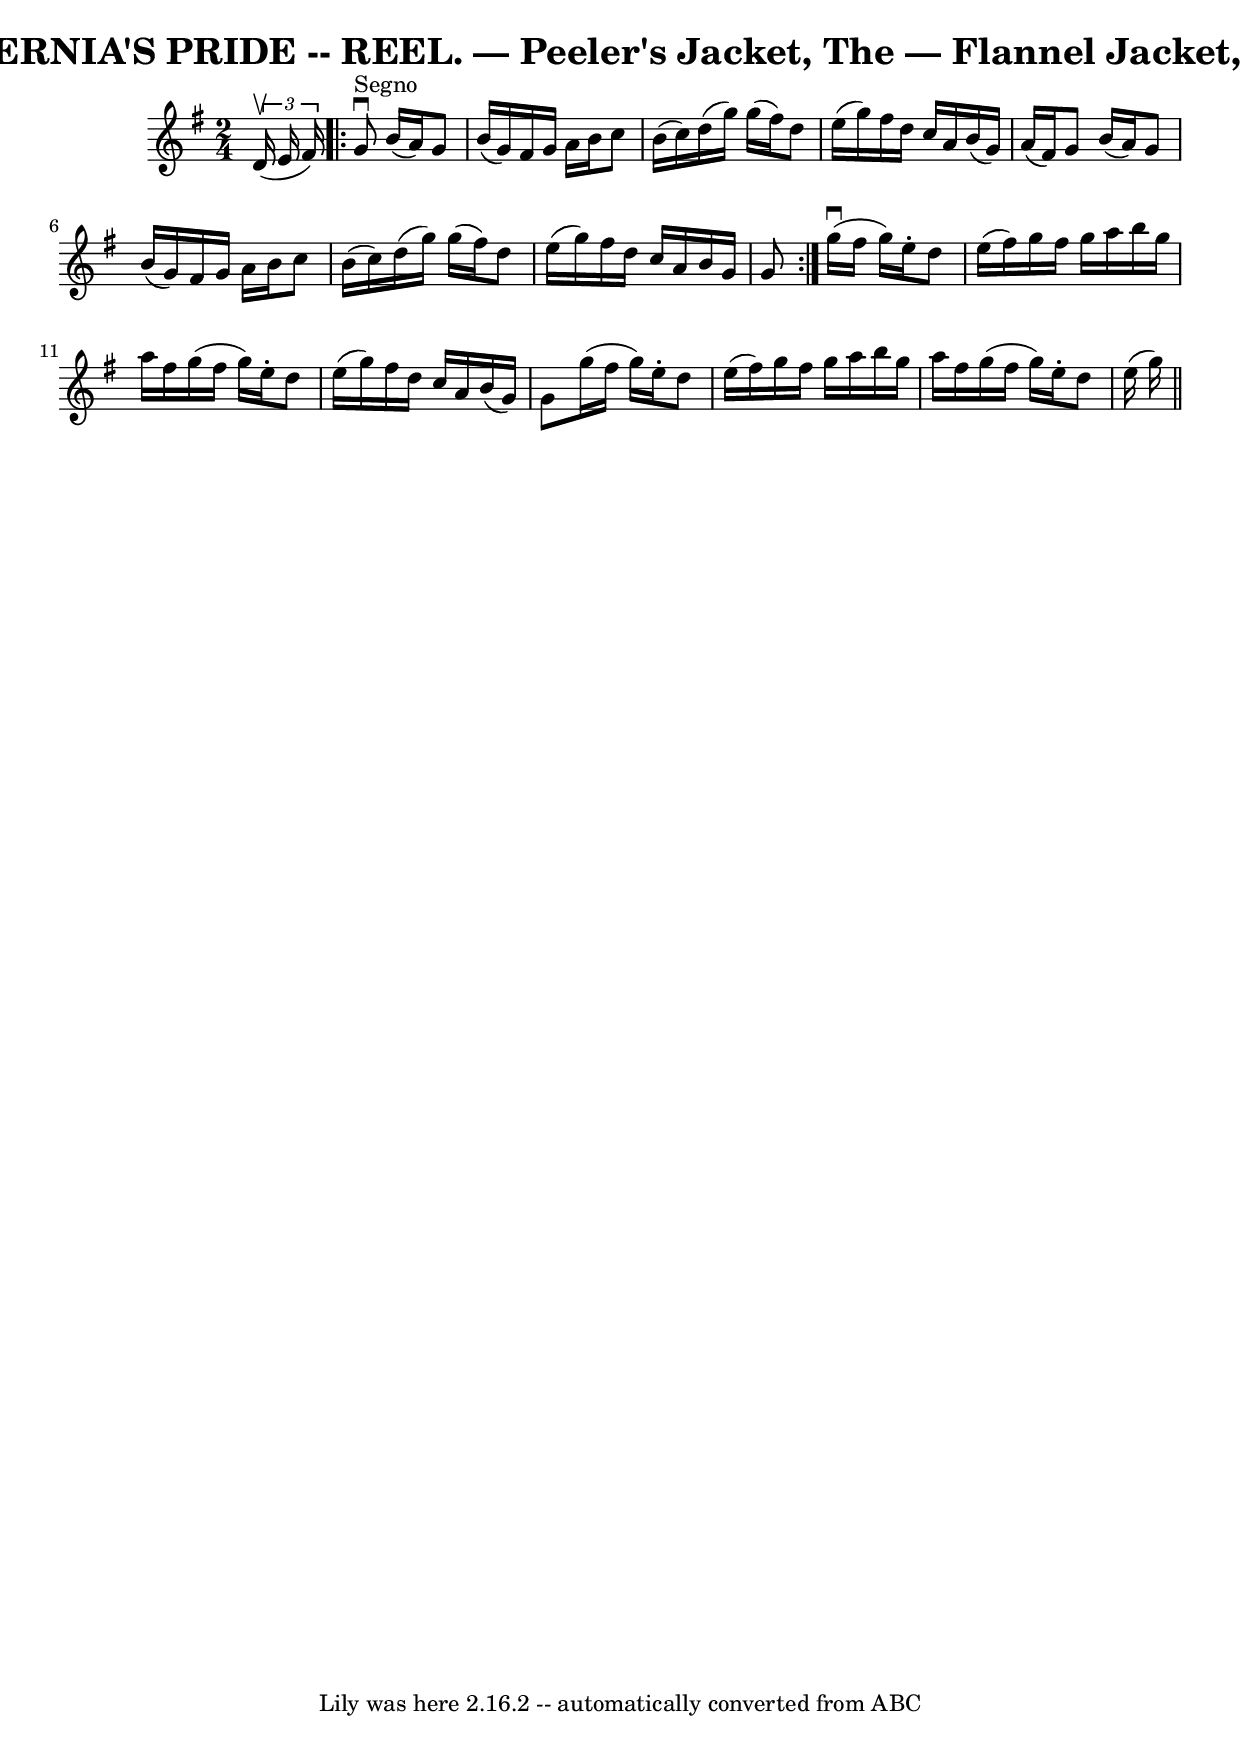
\version "2.7.40"
\include "Mammoth.ily"
\header {
	%% book = "Coles 43.2"
	crossRefNumber = "1"
	footnotes = ""
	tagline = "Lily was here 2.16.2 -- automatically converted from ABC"
	title = "HIBERNIA'S PRIDE -- REEL. — Peeler's Jacket, The — Flannel Jacket, The"
}
voicedefault =  {
\set Score.defaultBarType = "empty"

\time 2/4 \key g \major   \times 2/3 { d'16 (^\upbow e'16 fis'16) }   
\repeat volta 2 { g'8^"Segno"^\downbow b'16 (a'16) g'8 b'16 (
g'16) |
 fis'16 g'16 a'16 b'16 c''8 b'16 (c''16  
-) |
 d''16 (g''16) g''16 (fis''16) d''8 e''16 (
g''16) |
 fis''16 d''16 c''16 a'16 b'16 (g'16)   
a'16 (fis'16) |
 g'8 b'16 (a'16) g'8 b'16 (
g'16) |
 fis'16 g'16 a'16 b'16 c''8 b'16 (c''16  
-) |
 d''16 (g''16) g''16 (fis''16) d''8 e''16 (
g''16) |
 fis''16 d''16 c''16 a'16 b'16 g'16 g'8  
} g''16 (^\downbow fis''16 g''16) e''16 -. d''8 e''16 (
fis''16) |
 g''16 fis''16 g''16 a''16 b''16 g''16    
a''16 fis''16  |
 g''16 (fis''16 g''16) e''16 -. d''8   
 e''16 (g''16) |
 fis''16 d''16 c''16 a'16 b'16 (
g'16) g'8  |
 g''16 (fis''16 g''16) e''16 -. d''8   
 e''16 (fis''16) |
 g''16 fis''16 g''16 a''16 b''16   
 g''16 a''16 fis''16  |
 g''16 (fis''16 g''16) e''16 
-. d''8 e''16 (g''16) \bar "||"   
}

\score{
    <<

	\context Staff="default"
	{
	    \voicedefault 
	}

    >>
	\layout {
	}
	\midi {}
}
